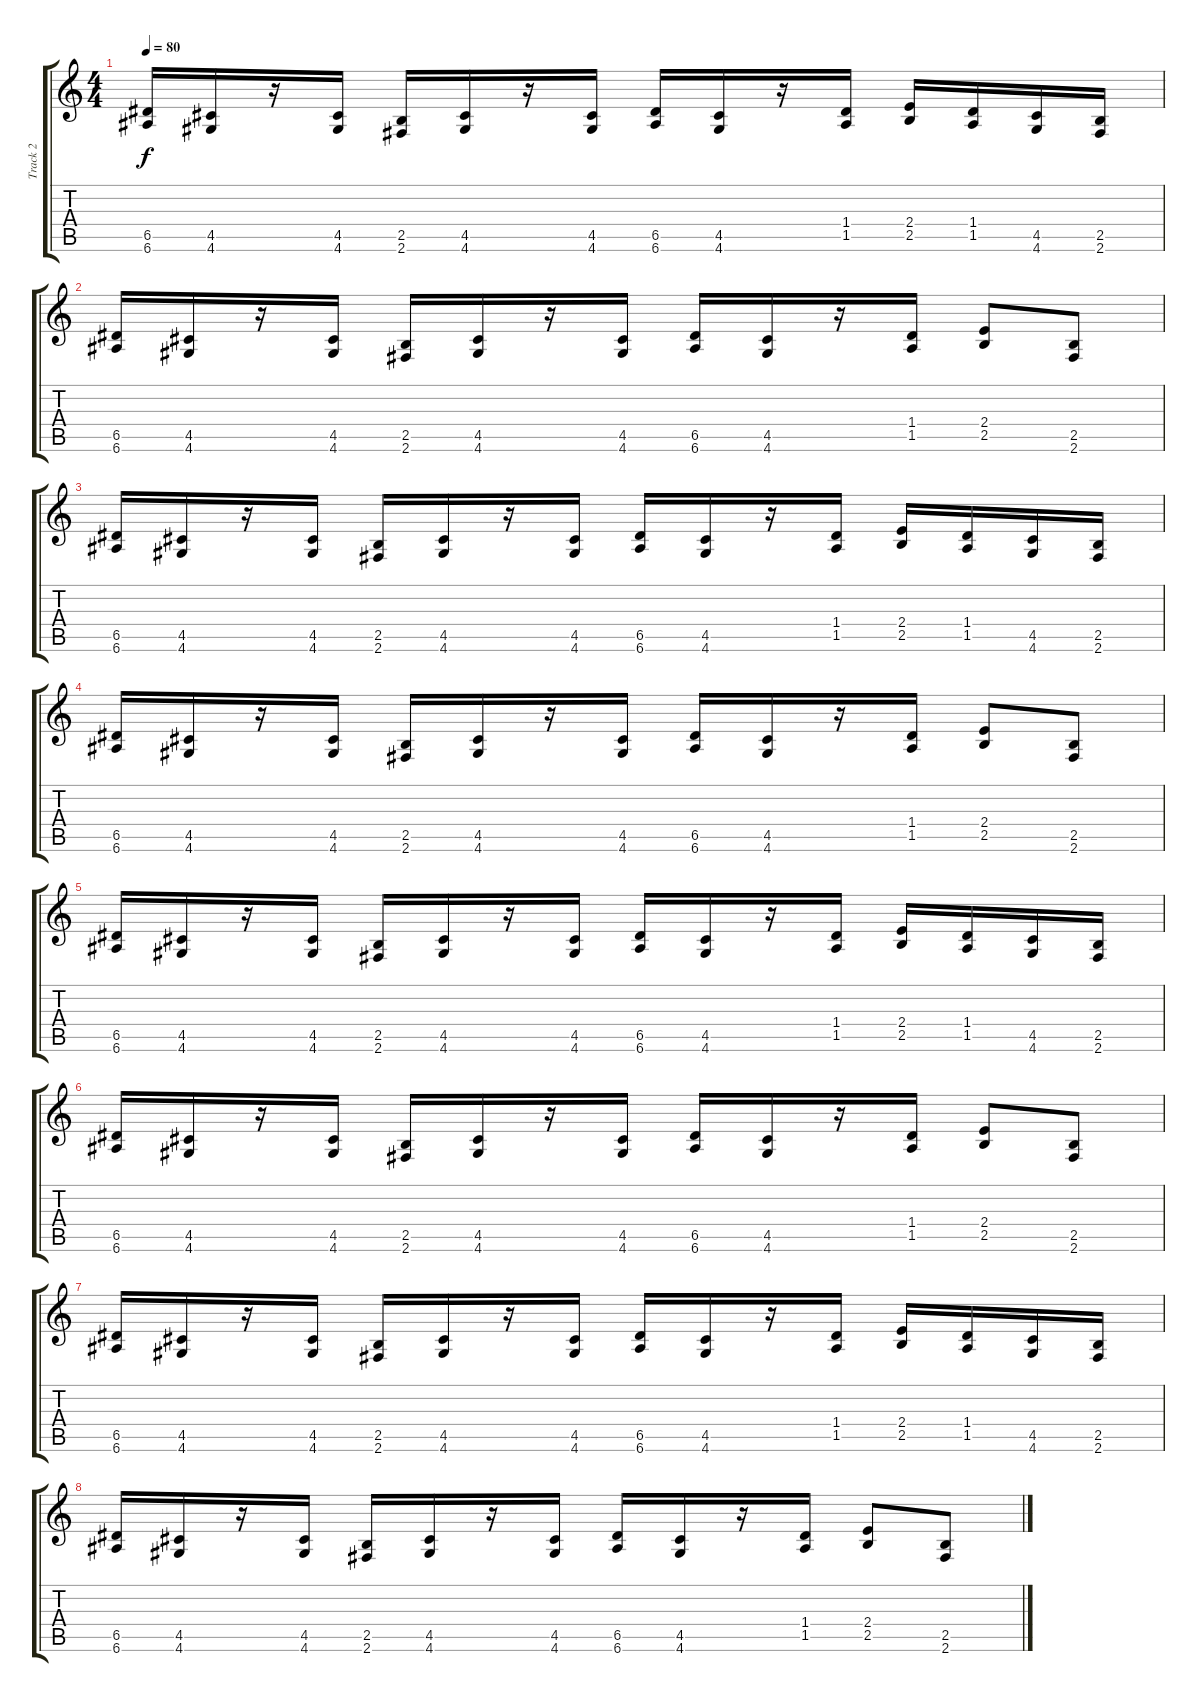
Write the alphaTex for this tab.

\track ("Track 2" "Track 2") {instrument distortionguitar}
\staff {score tabs}
\tuning (E4 B3 G3 D3 A2 E2) {hide}
\ts (4 4)
\tempo 80
\clef g2
\ks c
(6.5 6.6).16{dy f instrument distortionguitar} (4.5 4.6).16 r.16 (4.5 4.6).16 (2.5 2.6).16 (4.5 4.6).16 r.16 (4.5 4.6).16 (6.5 6.6).16 (4.5 4.6).16 r.16 (1.4 1.5).16 (2.4 2.5).16 (1.4 1.5).16 (4.5 4.6).16 (2.5 2.6).16 |
(6.5 6.6).16 (4.5 4.6).16 r.16 (4.5 4.6).16 (2.5 2.6).16 (4.5 4.6).16 r.16 (4.5 4.6).16 (6.5 6.6).16 (4.5 4.6).16 r.16 (1.4 1.5).16 (2.4 2.5).8 (2.5 2.6).8 |
(6.5 6.6).16 (4.5 4.6).16 r.16 (4.5 4.6).16 (2.5 2.6).16 (4.5 4.6).16 r.16 (4.5 4.6).16 (6.5 6.6).16 (4.5 4.6).16 r.16 (1.4 1.5).16 (2.4 2.5).16 (1.4 1.5).16 (4.5 4.6).16 (2.5 2.6).16 |
(6.5 6.6).16 (4.5 4.6).16 r.16 (4.5 4.6).16 (2.5 2.6).16 (4.5 4.6).16 r.16 (4.5 4.6).16 (6.5 6.6).16 (4.5 4.6).16 r.16 (1.4 1.5).16 (2.4 2.5).8 (2.5 2.6).8 |
(6.5 6.6).16 (4.5 4.6).16 r.16 (4.5 4.6).16 (2.5 2.6).16 (4.5 4.6).16 r.16 (4.5 4.6).16 (6.5 6.6).16 (4.5 4.6).16 r.16 (1.4 1.5).16 (2.4 2.5).16 (1.4 1.5).16 (4.5 4.6).16 (2.5 2.6).16 |
(6.5 6.6).16 (4.5 4.6).16 r.16 (4.5 4.6).16 (2.5 2.6).16 (4.5 4.6).16 r.16 (4.5 4.6).16 (6.5 6.6).16 (4.5 4.6).16 r.16 (1.4 1.5).16 (2.4 2.5).8 (2.5 2.6).8 |
(6.5 6.6).16 (4.5 4.6).16 r.16 (4.5 4.6).16 (2.5 2.6).16 (4.5 4.6).16 r.16 (4.5 4.6).16 (6.5 6.6).16 (4.5 4.6).16 r.16 (1.4 1.5).16 (2.4 2.5).16 (1.4 1.5).16 (4.5 4.6).16 (2.5 2.6).16 |
(6.5 6.6).16 (4.5 4.6).16 r.16 (4.5 4.6).16 (2.5 2.6).16 (4.5 4.6).16 r.16 (4.5 4.6).16 (6.5 6.6).16 (4.5 4.6).16 r.16 (1.4 1.5).16 (2.4 2.5).8 (2.5 2.6).8
